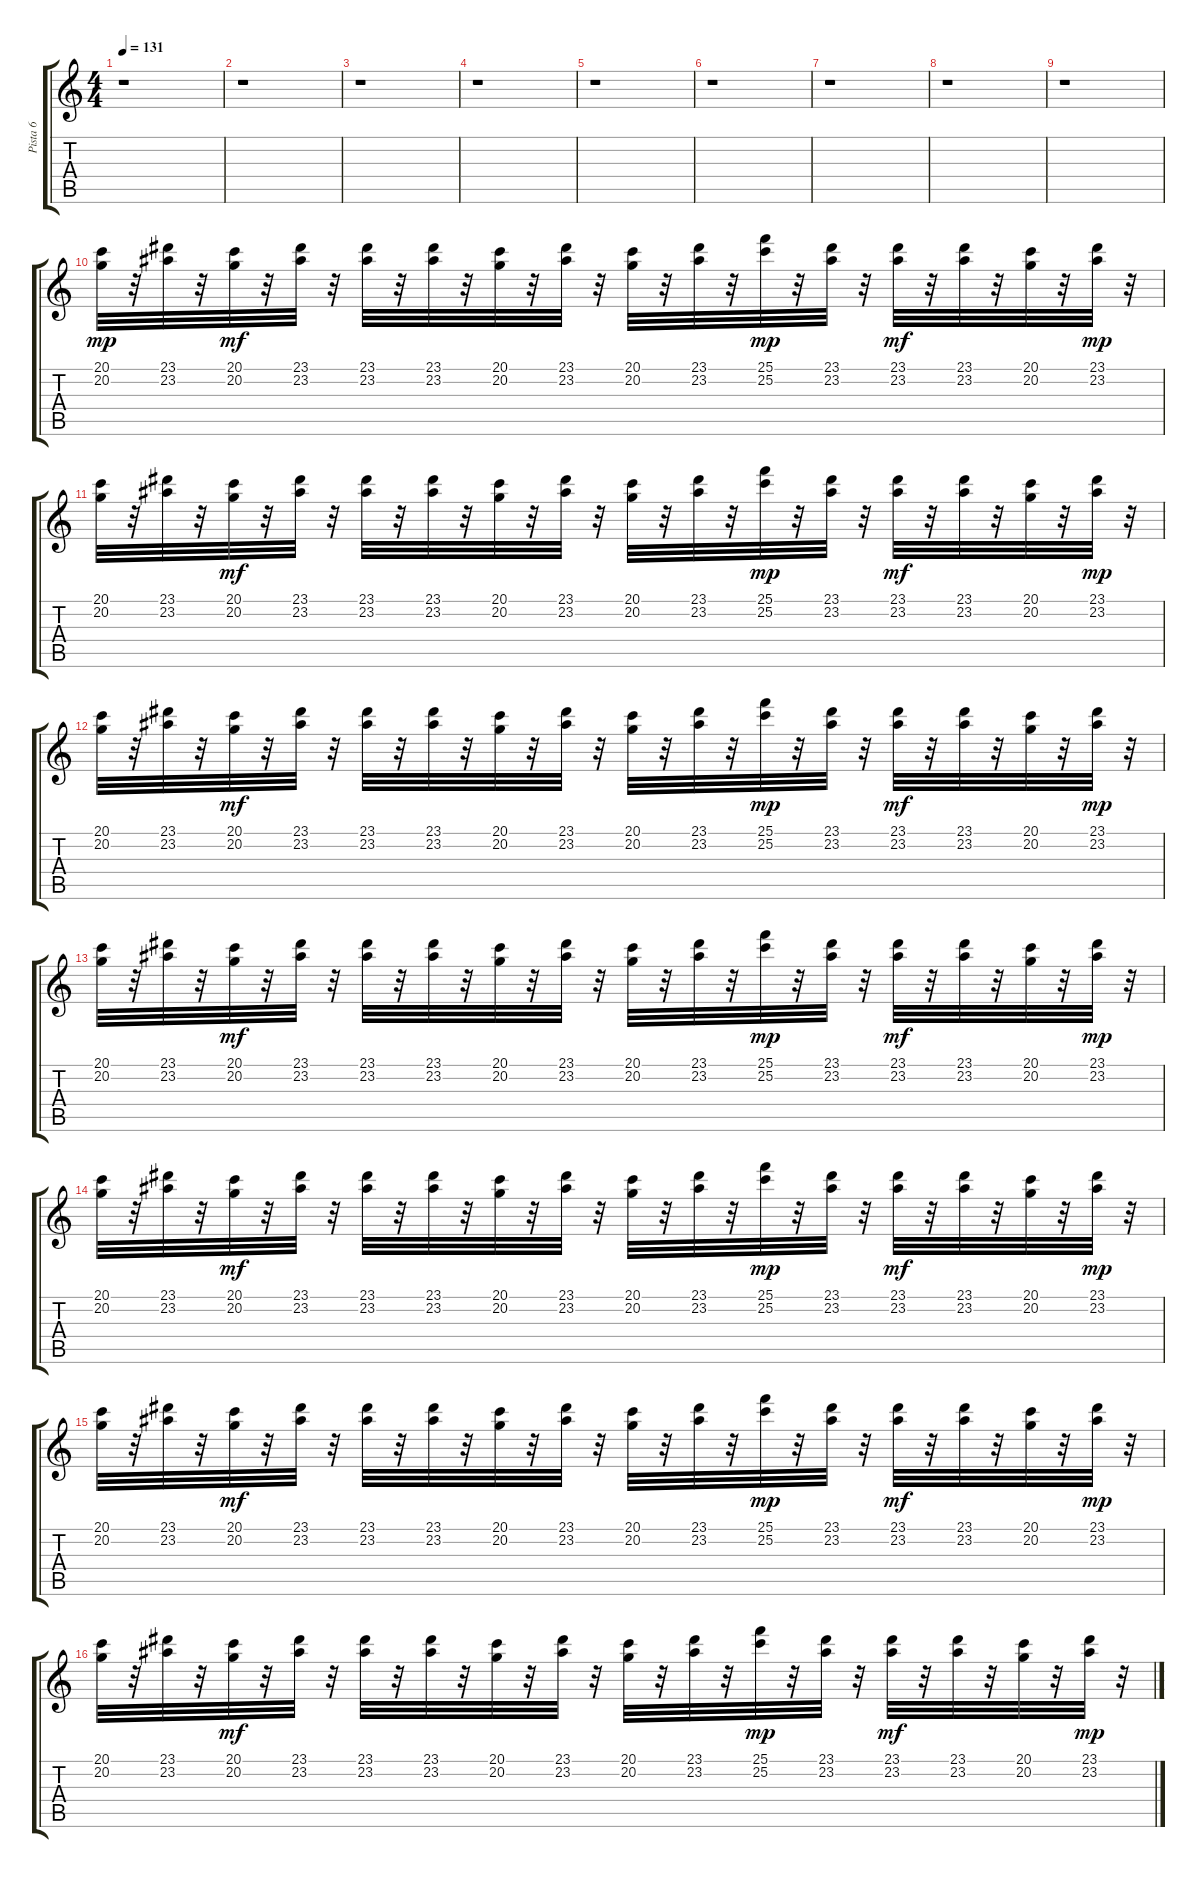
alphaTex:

\track ("Pista 6" "Pista 6") {instrument lead1square}
\staff {score tabs}
\tuning (E4 B3 G3 D3 A2 E2) {hide}
\ts (4 4)
\tempo 131
\clef g2
\ks c
r.1{dy mp} |
r.1 |
r.1 |
r.1 |
r.1 |
r.1 |
r.1 |
r.1 |
r.1 |
(20.1 20.2).32 r.32 (23.1 23.2).32 r.32 (20.1 20.2).32{dy mf} r.32 (23.1 23.2).32 r.32 (23.1 23.2).32 r.32 (23.1 23.2).32 r.32 (20.1 20.2).32 r.32 (23.1 23.2).32 r.32 (20.1 20.2).32 r.32 (23.1 23.2).32 r.32 (25.1 25.2).32{dy mp} r.32 (23.1 23.2).32 r.32 (23.1 23.2).32{dy mf} r.32 (23.1 23.2).32 r.32 (20.1 20.2).32 r.32 (23.1 23.2).32{dy mp} r.32 |
(20.1 20.2).32 r.32 (23.1 23.2).32 r.32 (20.1 20.2).32{dy mf} r.32 (23.1 23.2).32 r.32 (23.1 23.2).32 r.32 (23.1 23.2).32 r.32 (20.1 20.2).32 r.32 (23.1 23.2).32 r.32 (20.1 20.2).32 r.32 (23.1 23.2).32 r.32 (25.1 25.2).32{dy mp} r.32 (23.1 23.2).32 r.32 (23.1 23.2).32{dy mf} r.32 (23.1 23.2).32 r.32 (20.1 20.2).32 r.32 (23.1 23.2).32{dy mp} r.32 |
(20.1 20.2).32 r.32 (23.1 23.2).32 r.32 (20.1 20.2).32{dy mf} r.32 (23.1 23.2).32 r.32 (23.1 23.2).32 r.32 (23.1 23.2).32 r.32 (20.1 20.2).32 r.32 (23.1 23.2).32 r.32 (20.1 20.2).32 r.32 (23.1 23.2).32 r.32 (25.1 25.2).32{dy mp} r.32 (23.1 23.2).32 r.32 (23.1 23.2).32{dy mf} r.32 (23.1 23.2).32 r.32 (20.1 20.2).32 r.32 (23.1 23.2).32{dy mp} r.32 |
(20.1 20.2).32 r.32 (23.1 23.2).32 r.32 (20.1 20.2).32{dy mf} r.32 (23.1 23.2).32 r.32 (23.1 23.2).32 r.32 (23.1 23.2).32 r.32 (20.1 20.2).32 r.32 (23.1 23.2).32 r.32 (20.1 20.2).32 r.32 (23.1 23.2).32 r.32 (25.1 25.2).32{dy mp} r.32 (23.1 23.2).32 r.32 (23.1 23.2).32{dy mf} r.32 (23.1 23.2).32 r.32 (20.1 20.2).32 r.32 (23.1 23.2).32{dy mp} r.32 |
(20.1 20.2).32 r.32 (23.1 23.2).32 r.32 (20.1 20.2).32{dy mf} r.32 (23.1 23.2).32 r.32 (23.1 23.2).32 r.32 (23.1 23.2).32 r.32 (20.1 20.2).32 r.32 (23.1 23.2).32 r.32 (20.1 20.2).32 r.32 (23.1 23.2).32 r.32 (25.1 25.2).32{dy mp} r.32 (23.1 23.2).32 r.32 (23.1 23.2).32{dy mf} r.32 (23.1 23.2).32 r.32 (20.1 20.2).32 r.32 (23.1 23.2).32{dy mp} r.32 |
(20.1 20.2).32 r.32 (23.1 23.2).32 r.32 (20.1 20.2).32{dy mf} r.32 (23.1 23.2).32 r.32 (23.1 23.2).32 r.32 (23.1 23.2).32 r.32 (20.1 20.2).32 r.32 (23.1 23.2).32 r.32 (20.1 20.2).32 r.32 (23.1 23.2).32 r.32 (25.1 25.2).32{dy mp} r.32 (23.1 23.2).32 r.32 (23.1 23.2).32{dy mf} r.32 (23.1 23.2).32 r.32 (20.1 20.2).32 r.32 (23.1 23.2).32{dy mp} r.32 |
(20.1 20.2).32 r.32 (23.1 23.2).32 r.32 (20.1 20.2).32{dy mf} r.32 (23.1 23.2).32 r.32 (23.1 23.2).32 r.32 (23.1 23.2).32 r.32 (20.1 20.2).32 r.32 (23.1 23.2).32 r.32 (20.1 20.2).32 r.32 (23.1 23.2).32 r.32 (25.1 25.2).32{dy mp} r.32 (23.1 23.2).32 r.32 (23.1 23.2).32{dy mf} r.32 (23.1 23.2).32 r.32 (20.1 20.2).32 r.32 (23.1 23.2).32{dy mp} r.32
